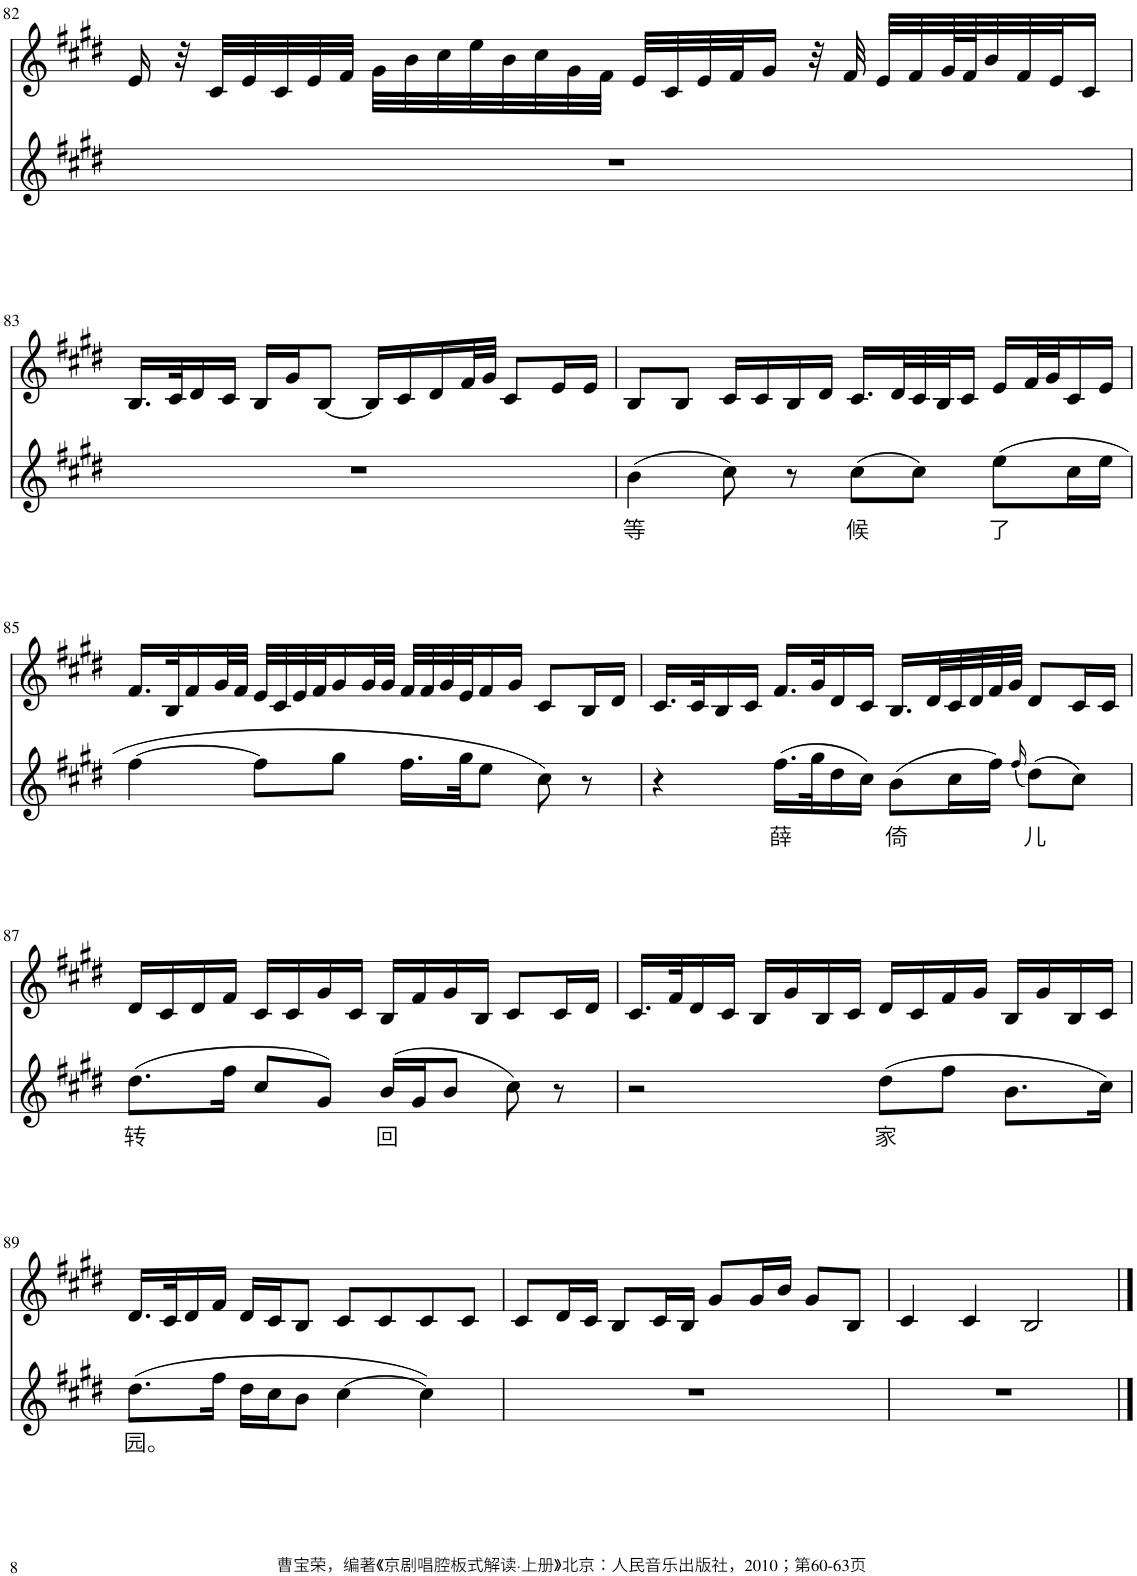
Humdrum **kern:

**kern	**text	**kern
*part2	*part2	*part1
*staff2	*staff2	*staff1
*I"Piano	*	*I"Piano
*I'Pno	*	*I'Pno
!!LO:PB:g=z
*clefG2	*	*clefG2
*k[f#c#g#d#]	*	*k[f#c#g#d#]
*M4/4	*	*M4/4
=82	=82	=82
1r	.	16e/
.	.	32r
.	.	32c#/LLL
.	.	32e/
.	.	32c#/
.	.	32e/
.	.	32f#/JJJ
.	.	32g#\LLL
.	.	32b\
.	.	32cc#\
.	.	32ee\
.	.	32b\
.	.	32cc#\
.	.	32g#\
.	.	32f#\JJJ
.	.	32e/LLL
.	.	32c#/
.	.	32e/
.	.	32f#/J
.	.	16g#/JJ
.	.	32r
.	.	32f#/
.	.	32e/LLL
.	.	32f#/
.	.	64g#/L
.	.	64f#/J
.	.	32b/
.	.	32f#/
.	.	32e/J
.	.	16c#/JJ
!!LO:LB:g=z
=83	=83	=83
1r	.	16.B/LL
.	.	32c#/K
.	.	16d#/
.	.	16c#/JJ
.	.	16B/LL
.	.	16g#/J
.	.	[8B/J
.	.	16B/LL]
.	.	16c#/
.	.	16d#/
.	.	32f#/L
.	.	32g#/JJJ
.	.	8c#/L
.	.	16e/L
.	.	16e/JJ
=84	=84	=84
!	!LO:LY:b	!
(4b\	等	8B/L
.	.	8B/J
8cc#\)	.	16c#/LL
.	.	16c#/
8r	.	16B/
.	.	16d#/JJ
!	!LO:LY:b	!
(8cc#\L	候	16.c#/LL
.	.	32d#/L
8cc#\J)	.	32c#/
.	.	32B/J
.	.	16c#/JJ
!	!LO:LY:b	!
(8ee\L	了	16e/LL
.	.	32f#/L
.	.	32g#/J
16cc#\L	.	16c#/
16ee\JJ	.	16e/JJ
!!LO:LB:g=z
=85	=85	=85
[4ff#\	.	16.f#/LL
.	.	32B/K
.	.	16f#/
.	.	32g#/L
.	.	32f#/JJJ
8ff#\L]	.	32e/LLL
.	.	32c#/
.	.	32e/
.	.	32f#/J
8gg#\J	.	16g#/
.	.	32g#/L
.	.	32g#/JJJ
16.ff#\LL	.	32f#/LLL
.	.	32f#/
.	.	32g#/
32gg#\JK	.	32e/J
8ee\J	.	16f#/
.	.	16g#/JJ
8cc#\)	.	8c#/L
8r	.	16B/L
.	.	16d#/JJ
=86	=86	=86
4r	.	16.c#/LL
.	.	32c#/K
.	.	16B/
.	.	16c#/JJ
!	!LO:LY:b	!
(16.ff#\LL	薛	16.f#/LL
32gg#\K	.	32g#/K
16dd#\	.	16d#/
16cc#\JJ)	.	16c#/JJ
!	!LO:LY:b	!
(8b\L	倚	16.B/LL
.	.	32d#/L
16cc#\L	.	32c#/
.	.	32d#/
16ff#\JJ)	.	32f#/
.	.	32g#/JJJ
(16qff#/	.	.
!	!LO:LY:b	!
(8dd#\L)	儿	8d#/L
8cc#\J)	.	16c#/L
.	.	16c#/JJ
!!LO:LB:g=z
=87	=87	=87
!	!LO:LY:b	!
(8.dd#\L	转	16d#/LL
.	.	16c#/
.	.	16d#/
16ff#\Jk	.	16f#/JJ
8cc#/L	.	16c#/LL
.	.	16c#/
8g#/J)	.	16g#/
.	.	16c#/JJ
!	!LO:LY:b	!
(16b/LL	回	16B/LL
16g#/J	.	16f#/
8b/J	.	16g#/
.	.	16B/JJ
8cc#\)	.	8c#/L
8r	.	16c#/L
.	.	16d#/JJ
=88	=88	=88
2r	.	16.c#/LL
.	.	32f#/K
.	.	16d#/
.	.	16c#/JJ
.	.	16B/LL
.	.	16g#/
.	.	16B/
.	.	16c#/JJ
!	!LO:LY:b	!
(8dd#\L	家	16d#/LL
.	.	16c#/
8ff#\J	.	16f#/
.	.	16g#/JJ
8.b\L	.	16B/LL
.	.	16g#/
.	.	16B/
16cc#\Jk)	.	16c#/JJ
!!LO:LB:g=z
=89	=89	=89
!	!LO:LY:b	!
(8.dd#\L	园。	16.d#/LL
.	.	32c#/K
.	.	16d#/
16ff#\Jk	.	16f#/JJ
16dd#\LL	.	16d#/LL
16cc#\J	.	16c#/J
8b\J	.	8B/J
[4cc#\	.	8c#/L
.	.	8c#/
4cc#\])	.	8c#/
.	.	8c#/J
=90	=90	=90
1r	.	8c#/L
.	.	16d#/L
.	.	16c#/JJ
.	.	8B/L
.	.	16c#/L
.	.	16B/JJ
.	.	8g#/L
.	.	16g#/L
.	.	16b/JJ
.	.	8g#/L
.	.	8B/J
=91	=91	=91
1r	.	4c#/
.	.	4c#/
.	.	2B/
==	==	==
*-	*-	*-
